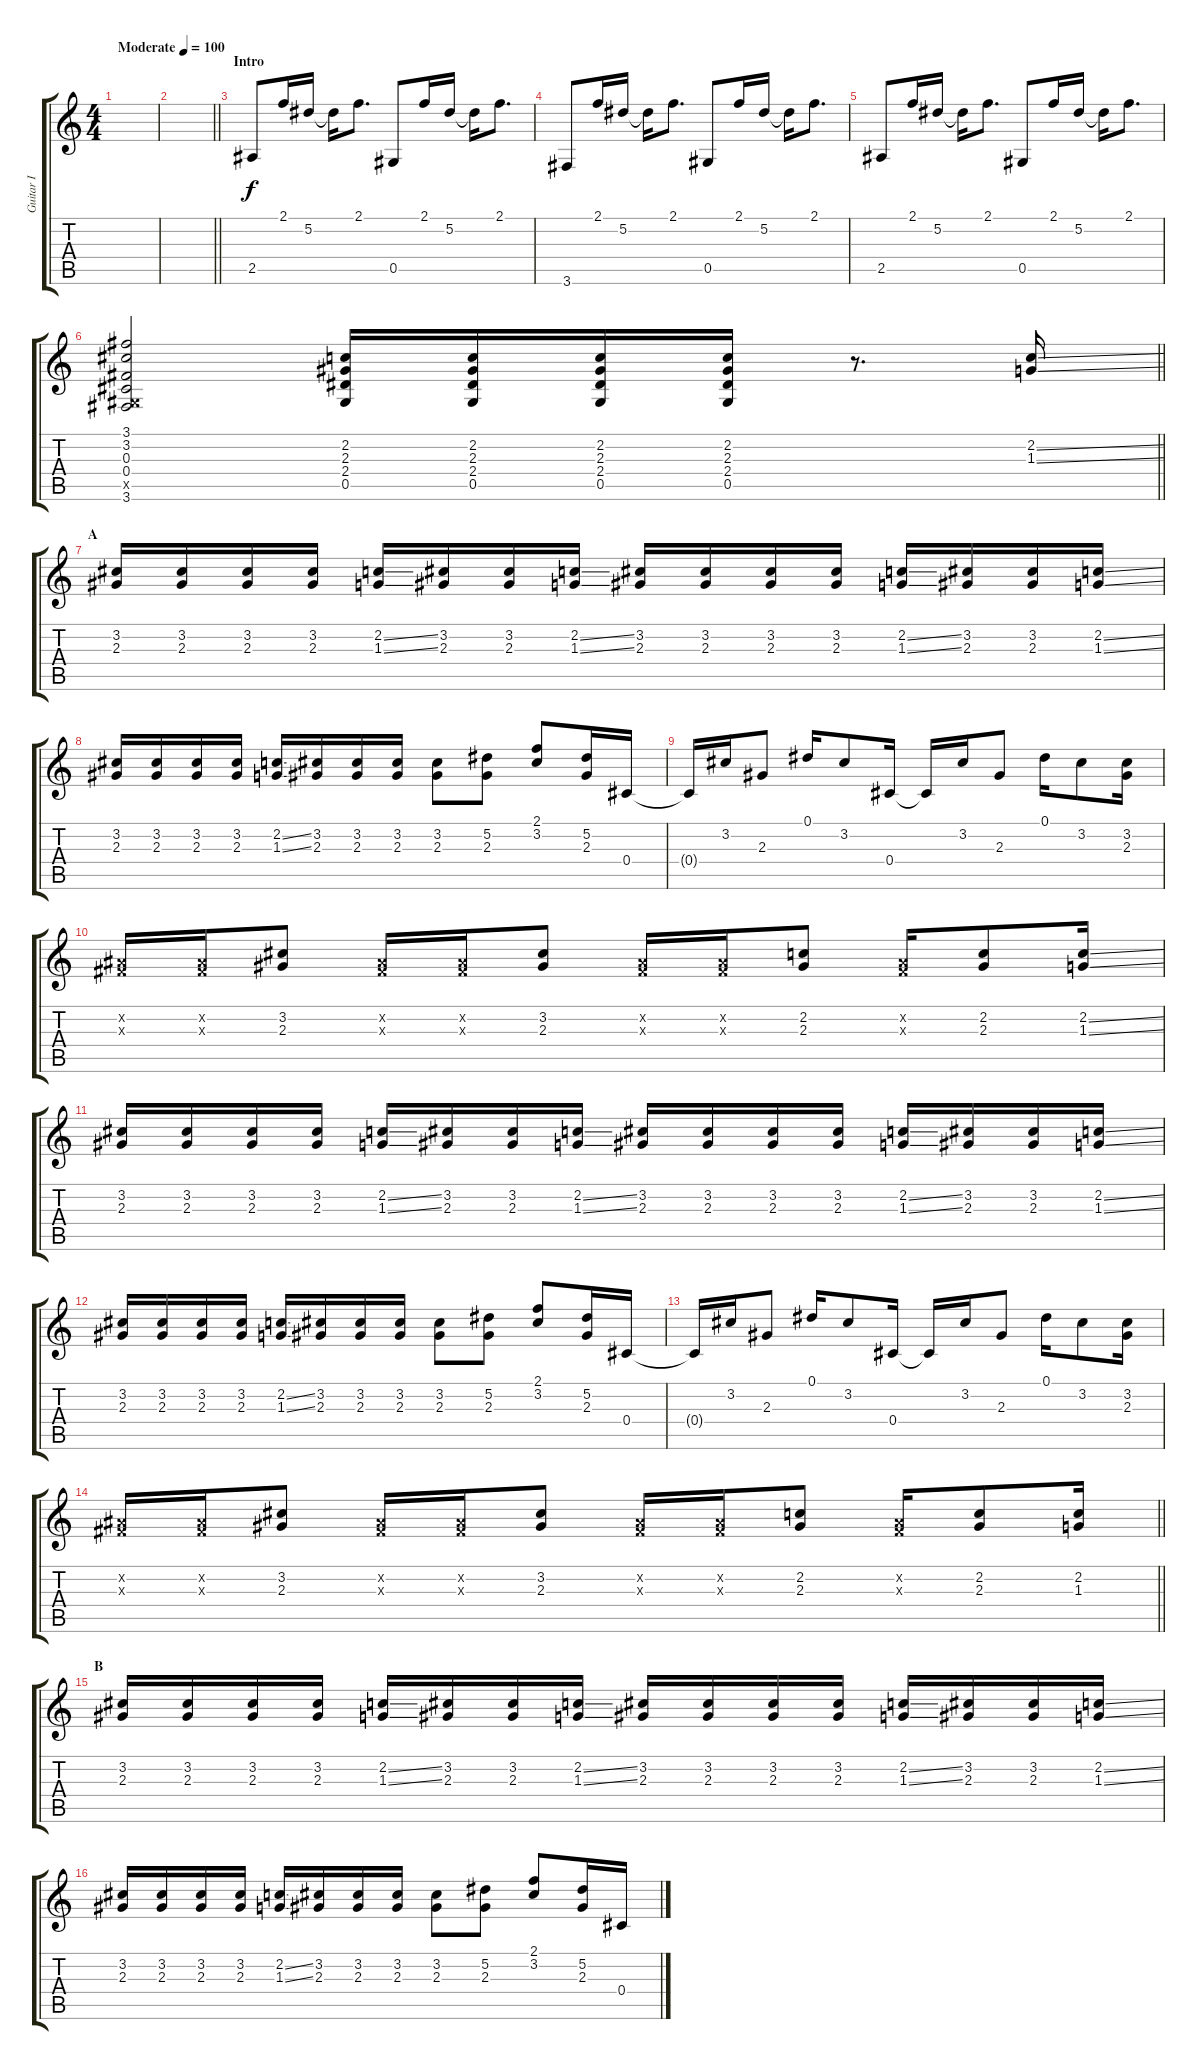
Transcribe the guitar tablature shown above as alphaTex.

\track ("Guitar I" "Guitar I") {instrument distortionguitar}
\staff {score tabs}
\tuning (Eb4 Bb3 Gb3 Db3 Ab2 Eb2) {hide}
\ts (4 4)
\tempo (100 "Moderate")
\clef g2
\ks c
|
\barLineRight lightlight
|
\section ("" "Intro")
2.5.8 2.1.16 5.2.16 5.2{t}.16 2.1.8{d} 0.5.8 2.1.16 5.2.16 5.2{t}.16 2.1.8{d} |
3.6.8 2.1.16 5.2.16 5.2{t}.16 2.1.8{d} 0.5.8 2.1.16 5.2.16 5.2{t}.16 2.1.8{d} |
2.5.8 2.1.16 5.2.16 5.2{t}.16 2.1.8{d} 0.5.8 2.1.16 5.2.16 5.2{t}.16 2.1.8{d} |
\barLineRight lightlight
(3.1 3.2 0.3 0.4 0.5{x} 3.6).2 (2.2 2.3 2.4 0.5).16 (2.2 2.3 2.4 0.5).16 (2.2 2.3 2.4 0.5).16 (2.2 2.3 2.4 0.5).16 r.8{d} (2.2{ss} 1.3{ss}).16 |
\section ("" "A")
(3.2 2.3).16 (3.2 2.3).16 (3.2 2.3).16 (3.2 2.3).16 (2.2{ss} 1.3{ss}).16 (3.2 2.3).16 (3.2 2.3).16 (2.2{ss} 1.3{ss}).16 (3.2 2.3).16 (3.2 2.3).16 (3.2 2.3).16 (3.2 2.3).16 (2.2{ss} 1.3{ss}).16 (3.2 2.3).16 (3.2 2.3).16 (2.2{ss} 1.3{ss}).16 |
(3.2 2.3).16 (3.2 2.3).16 (3.2 2.3).16 (3.2 2.3).16 (2.2{ss} 1.3{ss}).16 (3.2 2.3).16 (3.2 2.3).16 (3.2 2.3).16 (3.2 2.3).8 (5.2 2.3).8 (2.1 3.2).8 (5.2 2.3).16 0.4.16 |
0.4{t}.16 3.2.16 2.3.8 0.1.16 3.2.8 0.4.16 0.4{t}.16 3.2.16 2.3.8 0.1.16 3.2.8 (3.2 2.3).16 |
(0.2{x} 0.3{x}).16 (0.2{x} 0.3{x}).16 (3.2 2.3).8 (0.2{x} 0.3{x}).16 (0.2{x} 0.3{x}).16 (3.2 2.3).8 (0.2{x} 0.3{x}).16 (0.2{x} 0.3{x}).16 (2.2 2.3).8 (0.2{x} 0.3{x}).16 (2.2 2.3).8 (2.2{ss} 1.3{ss}).16 |
(3.2 2.3).16 (3.2 2.3).16 (3.2 2.3).16 (3.2 2.3).16 (2.2{ss} 1.3{ss}).16 (3.2 2.3).16 (3.2 2.3).16 (2.2{ss} 1.3{ss}).16 (3.2 2.3).16 (3.2 2.3).16 (3.2 2.3).16 (3.2 2.3).16 (2.2{ss} 1.3{ss}).16 (3.2 2.3).16 (3.2 2.3).16 (2.2{ss} 1.3{ss}).16 |
(3.2 2.3).16 (3.2 2.3).16 (3.2 2.3).16 (3.2 2.3).16 (2.2{ss} 1.3{ss}).16 (3.2 2.3).16 (3.2 2.3).16 (3.2 2.3).16 (3.2 2.3).8 (5.2 2.3).8 (2.1 3.2).8 (5.2 2.3).16 0.4.16 |
0.4{t}.16 3.2.16 2.3.8 0.1.16 3.2.8 0.4.16 0.4{t}.16 3.2.16 2.3.8 0.1.16 3.2.8 (3.2 2.3).16 |
\barLineRight lightlight
(0.2{x} 0.3{x}).16 (0.2{x} 0.3{x}).16 (3.2 2.3).8 (0.2{x} 0.3{x}).16 (0.2{x} 0.3{x}).16 (3.2 2.3).8 (0.2{x} 0.3{x}).16 (0.2{x} 0.3{x}).16 (2.2 2.3).8 (0.2{x} 0.3{x}).16 (2.2 2.3).8 (2.2 1.3).16 |
\section ("" "B")
(3.2 2.3).16 (3.2 2.3).16 (3.2 2.3).16 (3.2 2.3).16 (2.2{ss} 1.3{ss}).16 (3.2 2.3).16 (3.2 2.3).16 (2.2{ss} 1.3{ss}).16 (3.2 2.3).16 (3.2 2.3).16 (3.2 2.3).16 (3.2 2.3).16 (2.2{ss} 1.3{ss}).16 (3.2 2.3).16 (3.2 2.3).16 (2.2{ss} 1.3{ss}).16 |
(3.2 2.3).16 (3.2 2.3).16 (3.2 2.3).16 (3.2 2.3).16 (2.2{ss} 1.3{ss}).16 (3.2 2.3).16 (3.2 2.3).16 (3.2 2.3).16 (3.2 2.3).8 (5.2 2.3).8 (2.1 3.2).8 (5.2 2.3).16 0.4.16
